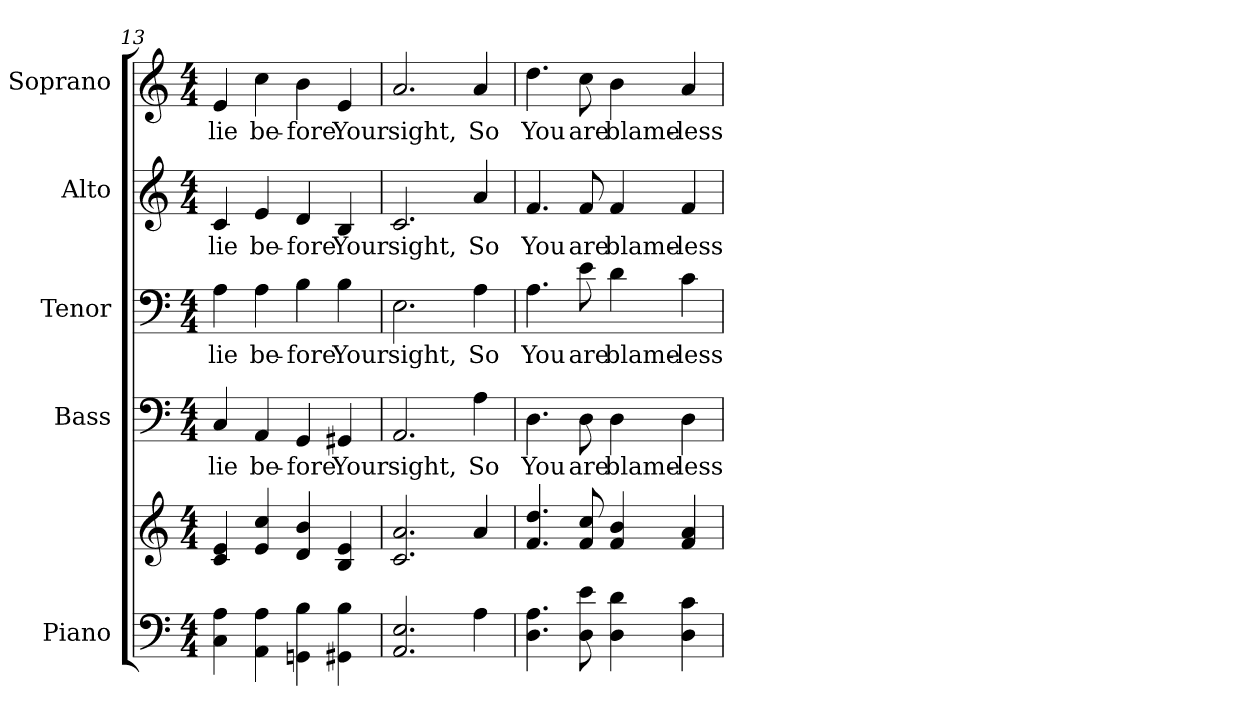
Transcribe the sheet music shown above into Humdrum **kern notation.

**kern	**kern	**kern	**text	**kern	**text	**kern	**text	**kern	**text
*part5	*part5	*part4	*part4	*part3	*part3	*part2	*part2	*part1	*part1
*staff6	*staff5	*staff4	*staff4	*staff3	*staff3	*staff2	*staff2	*staff1	*staff1
*I"Piano	*	*I"Bass	*	*I"Tenor	*	*I"Alto	*	*I"Soprano	*
*I'Pno.	*	*I'B.	*	*I'T.	*	*I'A.	*	*I'S.	*
*clefF4	*clefG2	*clefF4	*	*clefF4	*	*clefG2	*	*clefG2	*
*k[]	*k[]	*k[]	*	*k[]	*	*k[]	*	*k[]	*
*C:	*C:	*C:	*	*C:	*	*C:	*	*C:	*
*M4/4	*M4/4	*M4/4	*	*M4/4	*	*M4/4	*	*M4/4	*
=13	=13	=13	=13	=13	=13	=13	=13	=13	=13
!	!	!	!LO:LY:b:color=#000000	!	!	!	!	!	!
!	!	!	!	!	!LO:LY:b:color=#000000	!	!	!	!
!	!	!	!	!	!	!	!LO:LY:b:color=#000000	!	!
!	!	!	!	!	!	!	!	!	!LO:LY:b:color=#000000
4Ci\ 4Ai	4ci/ 4ei	4Ci/	lie	4Ai\	lie	4ci/	lie	4ei/	lie
!	!	!	!LO:LY:b:color=#000000	!	!	!	!	!	!
!	!	!	!	!	!LO:LY:b:color=#000000	!	!	!	!
!	!	!	!	!	!	!	!LO:LY:b:color=#000000	!	!
!	!	!	!	!	!	!	!	!	!LO:LY:b:color=#000000
4AAi\ 4Ai	4ei/ 4cci	4AAi/	be-	4Ai\	be-	4ei/	be-	4cci\	be-
!	!	!	!LO:LY:b:color=#000000	!	!	!	!	!	!
!	!	!	!	!	!LO:LY:b:color=#000000	!	!	!	!
!	!	!	!	!	!	!	!LO:LY:b:color=#000000	!	!
!	!	!	!	!	!	!	!	!	!LO:LY:b:color=#000000
4GGni\ 4Bi	4di/ 4bi	4GGi/	-fore	4Bi\	-fore	4di/	-fore	4bi\	-fore
!	!	!	!LO:LY:b:color=#000000	!	!	!	!	!	!
!	!	!	!	!	!LO:LY:b:color=#000000	!	!	!	!
!	!	!	!	!	!	!	!LO:LY:b:color=#000000	!	!
!	!	!	!	!	!	!	!	!	!LO:LY:b:color=#000000
4GG#Xi\ 4Bi	4Bi/ 4ei	4GG#Xi/	Your	4Bi\	Your	4Bi/	Your	4ei/	Your
!!LO:PB:g=z
=14	=14	=14	=14	=14	=14	=14	=14	=14	=14
!	!	!	!LO:LY:b:color=#000000	!	!	!	!	!	!
!	!	!	!	!	!LO:LY:b:color=#000000	!	!	!	!
!	!	!	!	!	!	!	!LO:LY:b:color=#000000	!	!
!	!	!	!	!	!	!	!	!	!LO:LY:b:color=#000000
2.AAi/ 2.Ei	2.ci/ 2.ai	2.AAi/	sight,	2.Ei\	sight,	2.ci/	sight,	2.ai/	sight,
!	!	!	!LO:LY:b:color=#000000	!	!	!	!	!	!
!	!	!	!	!	!LO:LY:b:color=#000000	!	!	!	!
!	!	!	!	!	!	!	!LO:LY:b:color=#000000	!	!
!	!	!	!	!	!	!	!	!	!LO:LY:b:color=#000000
4Ai\	4ai/	4Ai\	So	4Ai\	So	4ai/	So	4ai/	So
=15	=15	=15	=15	=15	=15	=15	=15	=15	=15
!	!	!	!LO:LY:b:color=#000000	!	!	!	!	!	!
!	!	!	!	!	!LO:LY:b:color=#000000	!	!	!	!
!	!	!	!	!	!	!	!LO:LY:b:color=#000000	!	!
!	!	!	!	!	!	!	!	!	!LO:LY:b:color=#000000
4.Di\ 4.Ai	4.fi/ 4.ddi	4.Di\	You	4.Ai\	You	4.fi/	You	4.ddi\	You
!	!	!	!LO:LY:b:color=#000000	!	!	!	!	!	!
!	!	!	!	!	!LO:LY:b:color=#000000	!	!	!	!
!	!	!	!	!	!	!	!LO:LY:b:color=#000000	!	!
!	!	!	!	!	!	!	!	!	!LO:LY:b:color=#000000
8Di\ 8ei	8fi/ 8cci	8Di\	are	8ei\	are	8fi/	are	8cci\	are
!	!	!	!LO:LY:b:color=#000000	!	!	!	!	!	!
!	!	!	!	!	!LO:LY:b:color=#000000	!	!	!	!
!	!	!	!	!	!	!	!LO:LY:b:color=#000000	!	!
!	!	!	!	!	!	!	!	!	!LO:LY:b:color=#000000
4Di\ 4di	4fi/ 4bi	4Di\	blame-	4di\	blame-	4fi/	blame-	4bi\	blame-
!	!	!	!LO:LY:b:color=#000000	!	!	!	!	!	!
!	!	!	!	!	!LO:LY:b:color=#000000	!	!	!	!
!	!	!	!	!	!	!	!LO:LY:b:color=#000000	!	!
!	!	!	!	!	!	!	!	!	!LO:LY:b:color=#000000
4Di\ 4ci	4fi/ 4ai	4Di\	-less	4ci\	-less	4fi/	-less	4ai/	-less
=	=	=	=	=	=	=	=	=	=
*-	*-	*-	*-	*-	*-	*-	*-	*-	*-
